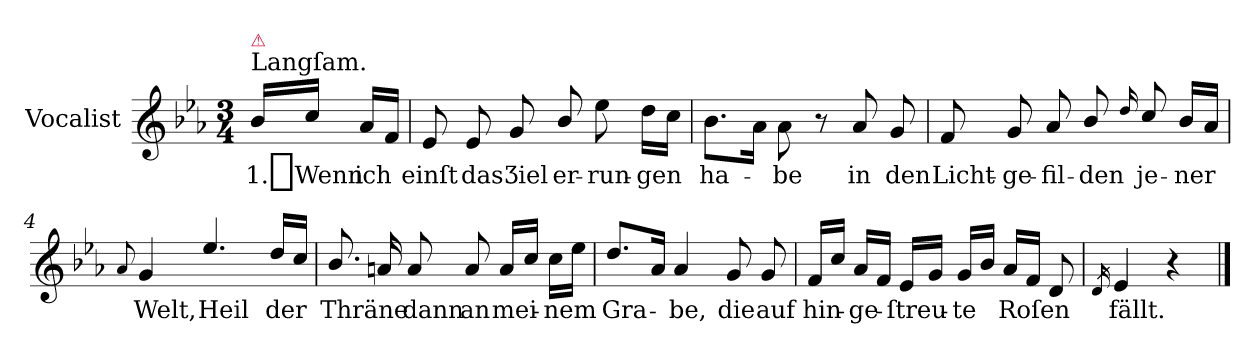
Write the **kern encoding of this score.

**kern	**text
*part1	*part1
*staff1	*staff1
*I"Vocalist	*
*clefG2	*
*k[b-e-a-]	*
*E-:	*
*M3/4	*
=	=
!LO:TX:a:t=Langſam.	!
!LO:TX:a:color=crimson:t=⚠	!
16b-/LL	1._Wenn
16ccJJ	.
16a-LL	ich
16fJJ	.
=1	=1
8e-	einſt
8e-	das
8g	Ʒiel
8b-/	er-
8ee-	-run-
16ddLL	-gen
16ccJJ	.
=2	=2
8.b-\L	ha-
16a-Jk	.
8a-\	-be
8r	.
8a-	in
8g	den
=3	=3
8f	Licht-
8g	-ge-
8a-	-fil-
8b-/	-den
16qqdd	.
8cc/	je-
16b-/LL	-ner
16a-JJ	.
=4	=4
8qqa-	.
4g	Welt,
4.ee-/	Heil
16dd/LL	der
16ccJJ	.
=5	=5
8.b-/	Thräne
16an	.
8a	dann
8a	an
16a/LL	mei-
16ccJJ	.
16ccLL	-nem
16ee-JJ	.
=6	=6
8.dd/L	Gra-
16a-Jk	.
4a-	-be,
8g	die
8g	auf
=7	=7
16fLL	hin-
16ccJJ	.
16a-LL	-ge-
16fJJ	.
16e-LL	-ſtreu-
16gJJ	.
16gLL	-te
16b-JJ	.
16a-LL	Roſen
16fJJ	.
8d	.
=8	=8
16qd	.
4e-	fällt.
4r	.
==	==
*-	*-
